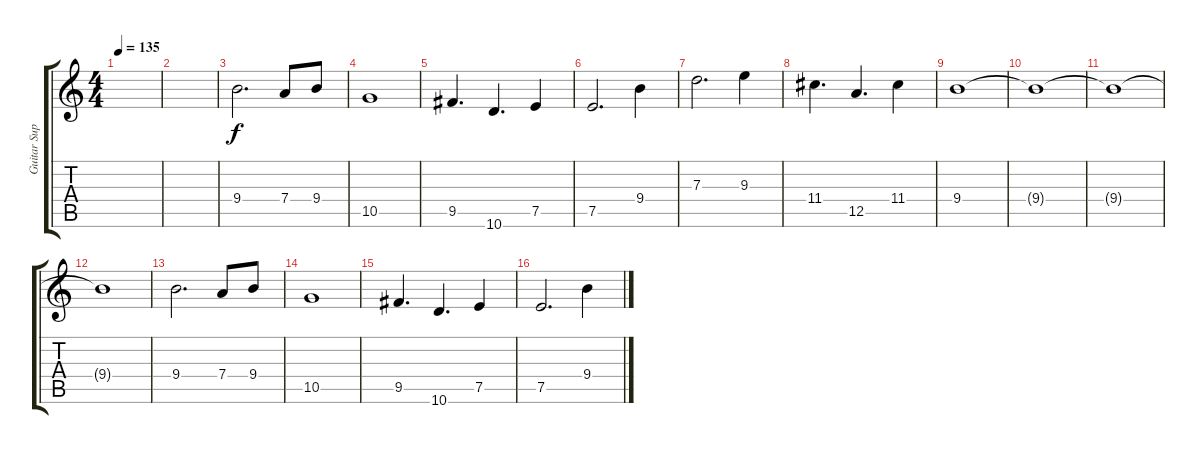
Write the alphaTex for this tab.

\track ("Guitar Sup 1" "Guitar Sup") {instrument overdrivenguitar}
\staff {score tabs}
\tuning (E4 B3 G3 D3 A2 E2) {hide}
\ts (4 4)
\tempo 135
\clef g2
\ks c
|
|
9.4.2{d volume 15} 7.4.8 9.4.8 |
10.5.1 |
9.5.4{d} 10.6.4{d} 7.5.4 |
7.5.2{d} 9.4.4 |
7.3.2{d} 9.3.4 |
11.4.4{d} 12.5.4{d} 11.4.4 |
9.4.1 |
9.4{t}.1{volume 2} |
9.4{t}.1 |
9.4{t}.1 |
9.4.2{d volume 15} 7.4.8 9.4.8 |
10.5.1 |
9.5.4{d} 10.6.4{d} 7.5.4 |
7.5.2{d} 9.4.4
